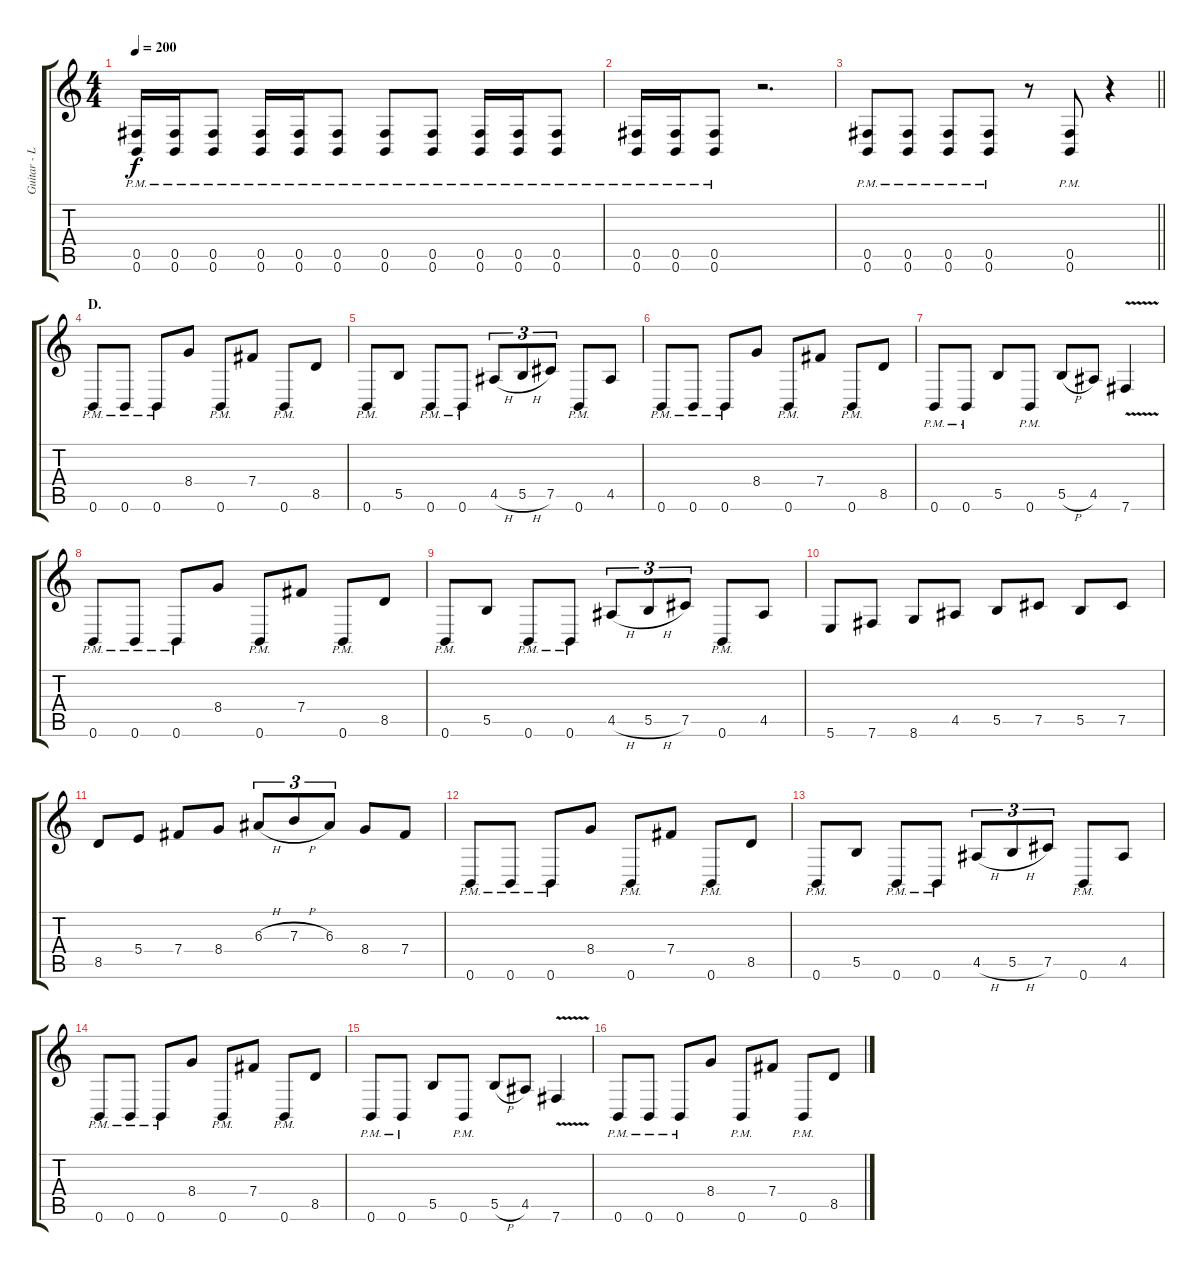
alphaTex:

\track ("Guitar - Left" "Guitar - L") {instrument distortionguitar}
\staff {score tabs}
\tuning (Db4 Ab3 E3 B2 Gb2 B1) {hide}
\ts (4 4)
\tempo 200
\clef g2
\ks c
(0.5{pm} 0.6{pm}).16{dy f} (0.5{pm} 0.6{pm}).16 (0.5{pm} 0.6{pm}).8 (0.5{pm} 0.6{pm}).16 (0.5{pm} 0.6{pm}).16 (0.5{pm} 0.6{pm}).8 (0.5{pm} 0.6{pm}).8 (0.5{pm} 0.6{pm}).8 (0.5{pm} 0.6{pm}).16 (0.5{pm} 0.6{pm}).16 (0.5{pm} 0.6{pm}).8 |
(0.5{pm} 0.6{pm}).16 (0.5{pm} 0.6{pm}).16 (0.5{pm} 0.6{pm}).8 r.2{d} |
\barLineRight lightlight
(0.5{pm} 0.6{pm}).8 (0.5{pm} 0.6{pm}).8 (0.5{pm} 0.6{pm}).8 (0.5{pm} 0.6{pm}).8 r.8 (0.5{pm} 0.6{pm}).8 r.4 |
\section ("" "D.")
0.6{pm}.8 0.6{pm}.8 0.6{pm}.8 8.4.8 0.6{pm}.8 7.4.8 0.6{pm}.8 8.5.8 |
0.6{pm}.8 5.5.8 0.6{pm}.8 0.6{pm}.8 4.5{h}.8{tu (3 2)} 5.5{h}.8{tu (3 2)} 7.5.8{tu (3 2)} 0.6{pm}.8 4.5.8 |
0.6{pm}.8 0.6{pm}.8 0.6{pm}.8 8.4.8 0.6{pm}.8 7.4.8 0.6{pm}.8 8.5.8 |
0.6{pm}.8 0.6{pm}.8 5.5.8 0.6{pm}.8 5.5{h}.8 4.5.8 7.6{v}.4 |
0.6{pm}.8 0.6{pm}.8 0.6{pm}.8 8.4.8 0.6{pm}.8 7.4.8 0.6{pm}.8 8.5.8 |
0.6{pm}.8 5.5.8 0.6{pm}.8 0.6{pm}.8 4.5{h}.8{tu (3 2)} 5.5{h}.8{tu (3 2)} 7.5.8{tu (3 2)} 0.6{pm}.8 4.5.8 |
5.6.8 7.6.8 8.6.8 4.5.8 5.5.8 7.5.8 5.5.8 7.5.8 |
8.5.8 5.4.8 7.4.8 8.4.8 6.3{h}.8{tu (3 2)} 7.3{h}.8{tu (3 2)} 6.3.8{tu (3 2)} 8.4.8 7.4.8 |
0.6{pm}.8 0.6{pm}.8 0.6{pm}.8 8.4.8 0.6{pm}.8 7.4.8 0.6{pm}.8 8.5.8 |
0.6{pm}.8 5.5.8 0.6{pm}.8 0.6{pm}.8 4.5{h}.8{tu (3 2)} 5.5{h}.8{tu (3 2)} 7.5.8{tu (3 2)} 0.6{pm}.8 4.5.8 |
0.6{pm}.8 0.6{pm}.8 0.6{pm}.8 8.4.8 0.6{pm}.8 7.4.8 0.6{pm}.8 8.5.8 |
0.6{pm}.8 0.6{pm}.8 5.5.8 0.6{pm}.8 5.5{h}.8 4.5.8 7.6{v}.4 |
0.6{pm}.8 0.6{pm}.8 0.6{pm}.8 8.4.8 0.6{pm}.8 7.4.8 0.6{pm}.8 8.5.8
